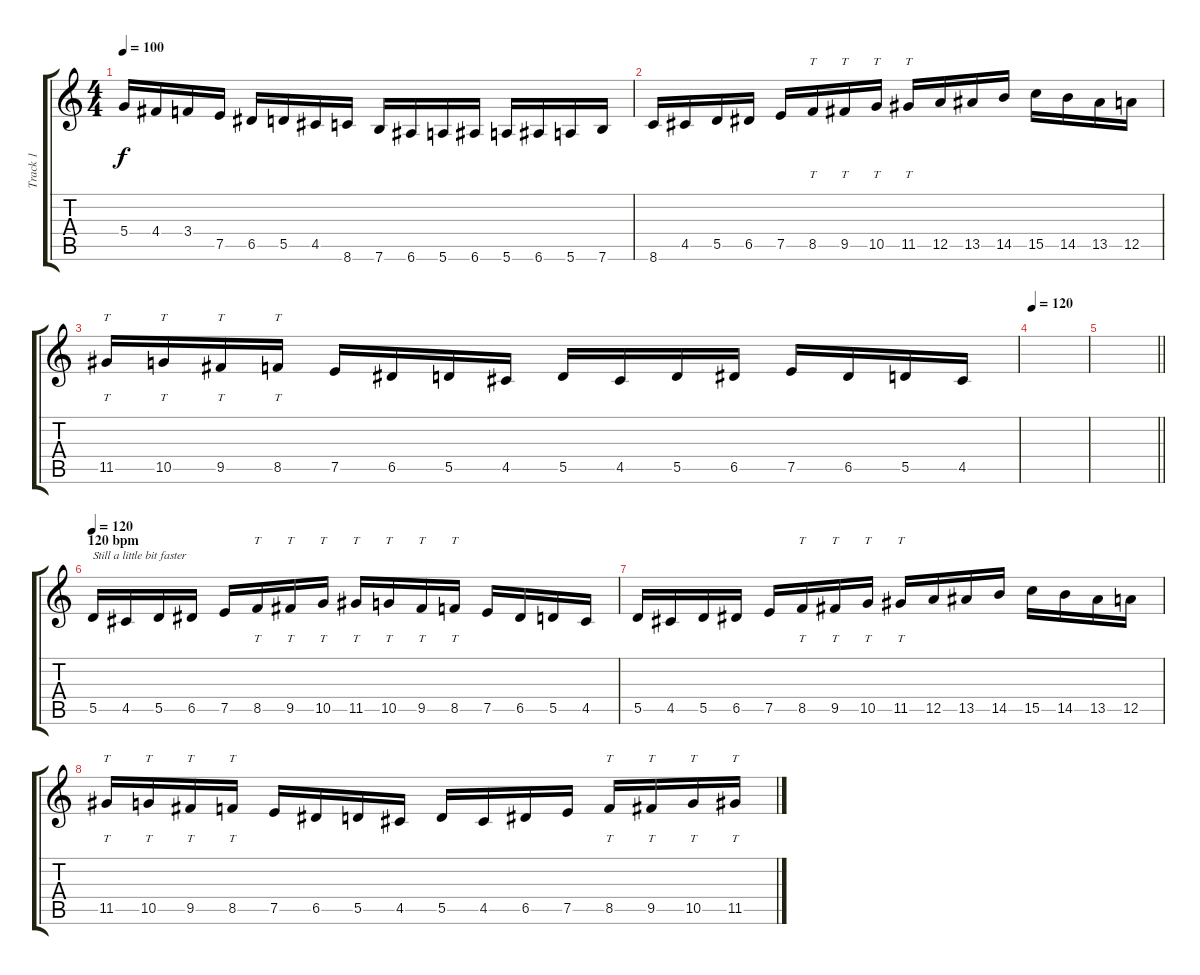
\track ("Track 1" "Track 1") {instrument electricguitarjazz}
\staff {score tabs}
\tuning (E4 B3 G3 D3 A2 E2) {hide}
\ts (4 4)
\tempo 100
\clef g2
\ks c
5.4.16{dy f} 4.4.16 3.4.16 7.5.16 6.5.16 5.5.16 4.5.16 8.6.16 7.6.16 6.6.16 5.6.16 6.6.16 5.6.16 6.6.16 5.6.16 7.6.16 |
8.6.16 4.5.16 5.5.16 6.5.16 7.5.16 8.5.16{tt} 9.5.16{tt} 10.5.16{tt} 11.5.16{tt} 12.5.16 13.5.16 14.5.16 15.5.16 14.5.16 13.5.16 12.5.16 |
11.5.16{tt} 10.5.16{tt} 9.5.16{tt} 8.5.16{tt} 7.5.16 6.5.16 5.5.16 4.5.16 5.5.16 4.5.16 5.5.16 6.5.16 7.5.16 6.5.16 5.5.16 4.5.16 |
\tempo 120
|
\barLineRight lightlight
|
\section ("" "120 bpm")
\tempo 120
5.5.16{txt "Still a little bit faster"} 4.5.16 5.5.16 6.5.16 7.5.16 8.5.16{tt} 9.5.16{tt} 10.5.16{tt} 11.5.16{tt} 10.5.16{tt} 9.5.16{tt} 8.5.16{tt} 7.5.16 6.5.16 5.5.16 4.5.16 |
5.5.16 4.5.16 5.5.16 6.5.16 7.5.16 8.5.16{tt} 9.5.16{tt} 10.5.16{tt} 11.5.16{tt} 12.5.16 13.5.16 14.5.16 15.5.16 14.5.16 13.5.16 12.5.16 |
11.5.16{tt} 10.5.16{tt} 9.5.16{tt} 8.5.16{tt} 7.5.16 6.5.16 5.5.16 4.5.16 5.5.16 4.5.16 6.5.16 7.5.16 8.5.16{tt} 9.5.16{tt} 10.5.16{tt} 11.5.16{tt}
